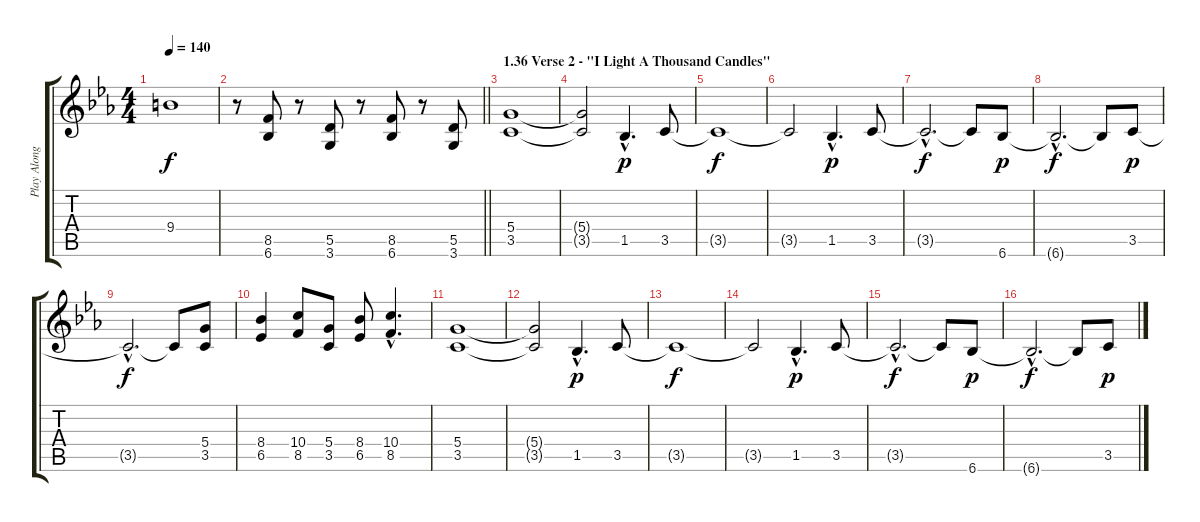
\track ("Play Along" "Play Along") {instrument distortionguitar}
\staff {score tabs}
\tuning (E4 B3 G3 D3 A2 E2) {hide}
\ts (4 4)
\tempo 140
\clef g2
\ks cminor
9.4{t}.1{dy f} |
\barLineRight lightlight
r.8 (8.5 6.6).8 r.8 (5.5 3.6).8 r.8 (8.5 6.6).8 r.8 (5.5 3.6).8 |
\section ("" "1.36 Verse 2 - \"I Light A Thousand Candles\"")
(5.4 3.5).1 |
(5.4{t} 3.5{t}).2 1.5{hac}.4{d dy p} 3.5.8 |
3.5{t}.1{dy f} |
3.5{t}.2 1.5{hac}.4{d dy p} 3.5.8 |
3.5{hac t}.2{d dy f} 3.5{t}.8 6.6.8{dy p} |
6.6{hac t}.2{d dy f} 6.6{t}.8 3.5.8{dy p} |
3.5{hac t}.2{d dy f} 3.5{t}.8 (5.4 3.5).8 |
(8.4 6.5).4 (10.4 8.5).8 (5.4 3.5).8 (8.4 6.5).8 (10.4{hac} 8.5{hac}).4{d} |
(5.4 3.5).1 |
(5.4{t} 3.5{t}).2 1.5{hac}.4{d dy p} 3.5.8 |
3.5{t}.1{dy f} |
3.5{t}.2 1.5{hac}.4{d dy p} 3.5.8 |
3.5{hac t}.2{d dy f} 3.5{t}.8 6.6.8{dy p} |
6.6{hac t}.2{d dy f} 6.6{t}.8 3.5.8{dy p}
